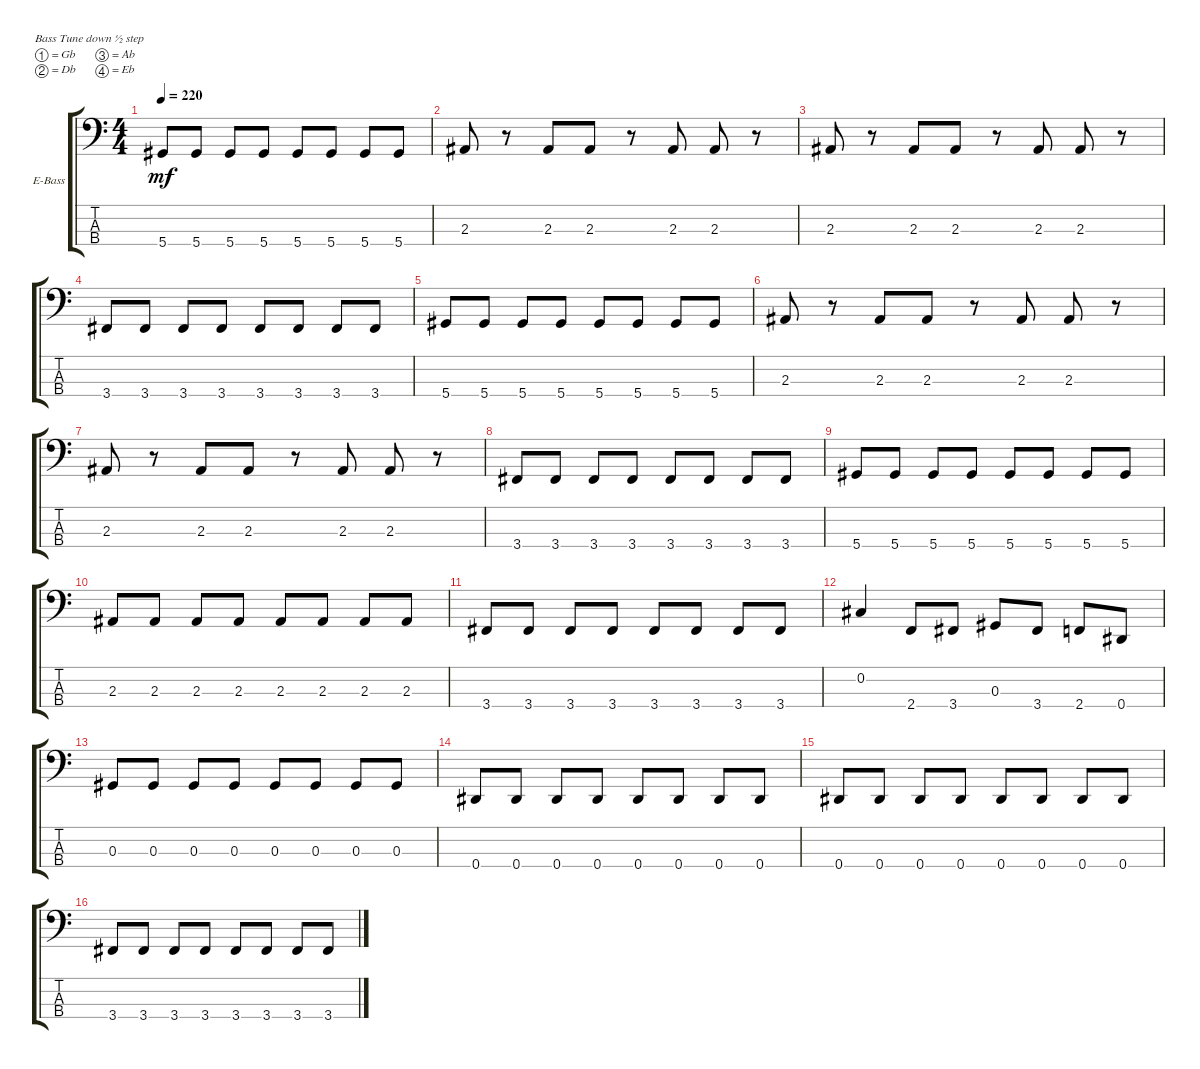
\defaultSystemsLayout 4
\bracketExtendMode groupsimilarinstruments
\firstSystemTrackNameOrientation horizontal
\otherSystemsTrackNameOrientation horizontal
\track ("Иван Изотов" "E-Bass") {instrument electricbassfinger}
\staff {score tabs}
\tuning (Gb2 Db2 Ab1 Eb1)
\ts (4 4)
\tempo 220
\clef f4
\scale
0.333333
\ks c
5.4.8{dy mf} 5.4.8 5.4.8 5.4.8 5.4.8 5.4.8 5.4.8 5.4.8 |
\scale
0.333333 2.3.8 r.8 2.3.8 2.3.8 r.8 2.3.8 2.3.8 r.8 |
\scale
0.333333 2.3.8 r.8 2.3.8 2.3.8 r.8 2.3.8 2.3.8 r.8 |
\scale
0.333333 3.4.8 3.4.8 3.4.8 3.4.8 3.4.8 3.4.8 3.4.8 3.4.8 |
\scale
0.333333 5.4.8 5.4.8 5.4.8 5.4.8 5.4.8 5.4.8 5.4.8 5.4.8 |
\scale
0.333333 2.3.8 r.8 2.3.8 2.3.8 r.8 2.3.8 2.3.8 r.8 |
\scale
0.333333 2.3.8 r.8 2.3.8 2.3.8 r.8 2.3.8 2.3.8 r.8 |
\scale
0.333333 3.4.8 3.4.8 3.4.8 3.4.8 3.4.8 3.4.8 3.4.8 3.4.8 |
\scale
0.333333 5.4.8 5.4.8 5.4.8 5.4.8 5.4.8 5.4.8 5.4.8 5.4.8 |
\scale
0.333333 2.3.8 2.3.8 2.3.8 2.3.8 2.3.8 2.3.8 2.3.8 2.3.8 |
\scale
0.333333 3.4.8 3.4.8 3.4.8 3.4.8 3.4.8 3.4.8 3.4.8 3.4.8 |
\scale
0.333333 0.2.4 2.4.8 3.4.8 0.3.8 3.4.8 2.4.8 0.4.8 |
\scale
0.333333 0.3.8 0.3.8 0.3.8 0.3.8 0.3.8 0.3.8 0.3.8 0.3.8 |
\scale
0.333333 0.4.8 0.4.8 0.4.8 0.4.8 0.4.8 0.4.8 0.4.8 0.4.8 |
\scale
0.333333 0.4.8 0.4.8 0.4.8 0.4.8 0.4.8 0.4.8 0.4.8 0.4.8 |
\scale
0.333333 3.4.8 3.4.8 3.4.8 3.4.8 3.4.8 3.4.8 3.4.8 3.4.8
